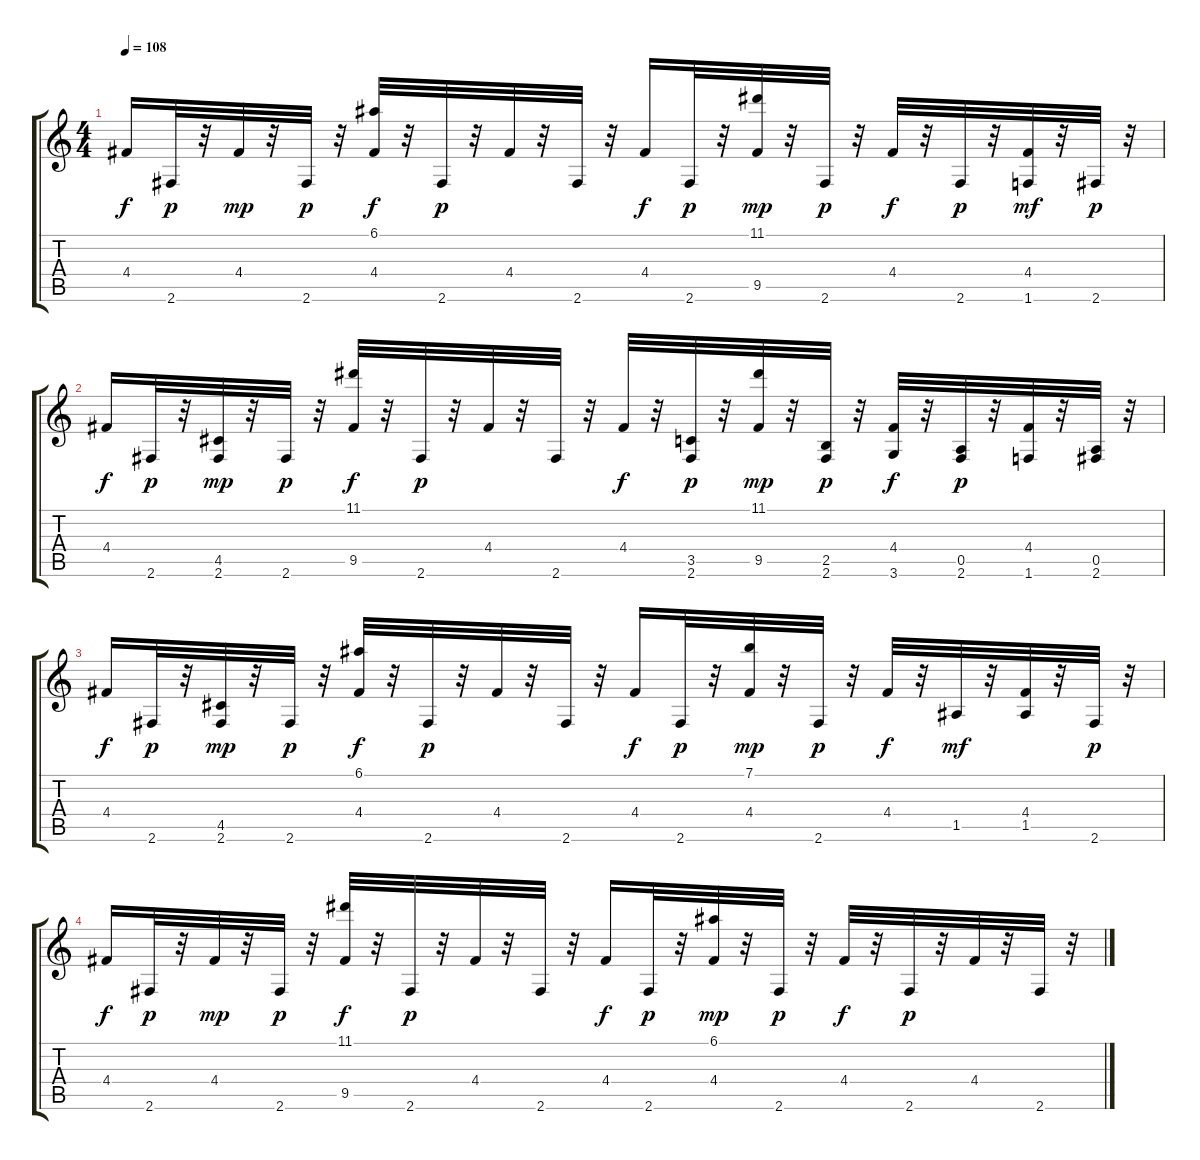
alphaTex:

\track "" {instrument acousticguitarnylon}
\staff {score tabs}
\tuning (E4 B3 G3 D3 A2 E2) {hide}
\ts (4 4)
\tempo 108
\clef g2
\ks c
4.4.16{dy f} 2.6.32{dy p} r.32 4.4.32{dy mp} r.32 2.6.32{dy p} r.32 (6.1 4.4).32{dy f} r.32 2.6.32{dy p} r.32 4.4.32 r.32 2.6.32 r.32 4.4.16{dy f} 2.6.32{dy p} r.32 (11.1 9.5).32{dy mp} r.32 2.6.32{dy p} r.32 4.4.32{dy f} r.32 2.6.32{dy p} r.32 (4.4 1.6).32{dy mf} r.32 2.6.32{dy p} r.32 |
4.4.16{dy f} 2.6.32{dy p} r.32 (4.5 2.6).32{dy mp} r.32 2.6.32{dy p} r.32 (11.1 9.5).32{dy f} r.32 2.6.32{dy p} r.32 4.4.32 r.32 2.6.32 r.32 4.4.32{dy f} r.32 (3.5 2.6).32{dy p} r.32 (11.1 9.5).32{dy mp} r.32 (2.5 2.6).32{dy p} r.32 (4.4 3.6).32{dy f} r.32 (0.5 2.6).32{dy p} r.32 (4.4 1.6).32 r.32 (0.5 2.6).32 r.32 |
4.4.16{dy f} 2.6.32{dy p} r.32 (4.5 2.6).32{dy mp} r.32 2.6.32{dy p} r.32 (6.1 4.4).32{dy f} r.32 2.6.32{dy p} r.32 4.4.32 r.32 2.6.32 r.32 4.4.16{dy f} 2.6.32{dy p} r.32 (7.1 4.4).32{dy mp} r.32 2.6.32{dy p} r.32 4.4.32{dy f} r.32 1.5.32{dy mf} r.32 (4.4 1.5).32 r.32 2.6.32{dy p} r.32 |
4.4.16{dy f} 2.6.32{dy p} r.32 4.4.32{dy mp} r.32 2.6.32{dy p} r.32 (11.1 9.5).32{dy f} r.32 2.6.32{dy p} r.32 4.4.32 r.32 2.6.32 r.32 4.4.16{dy f} 2.6.32{dy p} r.32 (6.1 4.4).32{dy mp} r.32 2.6.32{dy p} r.32 4.4.32{dy f} r.32 2.6.32{dy p} r.32 4.4.32 r.32 2.6.32 r.32
